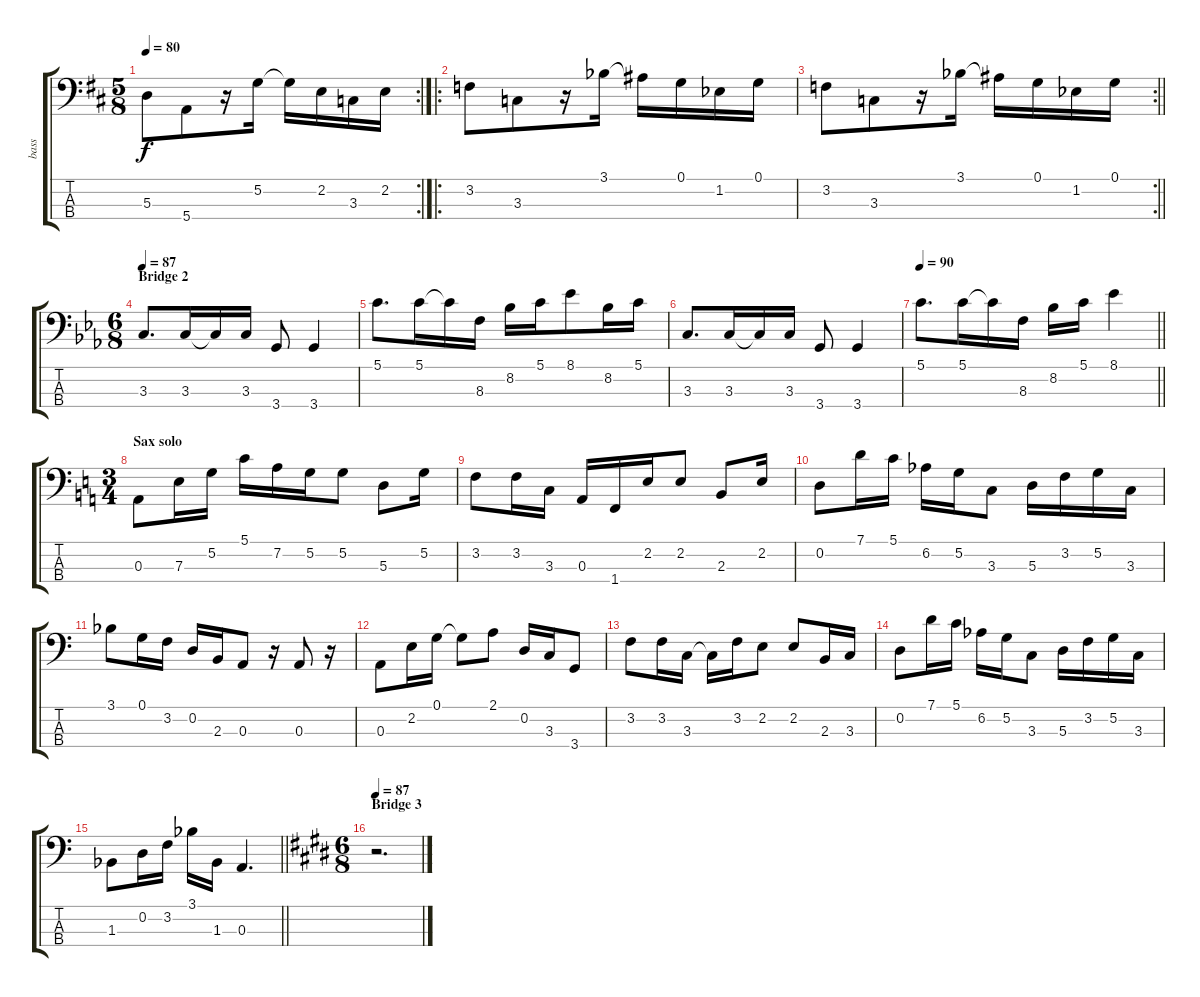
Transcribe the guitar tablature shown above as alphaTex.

\track ("bass" "bass") {instrument electricbasspick}
\staff {score tabs}
\tuning (G2 D2 A1 E1) {hide}
\rc 2
\ts (5 8)
\tempo 80
\clef f4
\ks d
5.3.8{dy f} 5.4.8 r.16 5.2.16 5.2{t}.16 2.2.16 3.3.16 2.2.16 |
\ro
3.2.8 3.3.8 r.16 3.1{acc b}.16 3.1{t}.16 0.1.16 1.2{acc b}.16 0.1.16 |
\rc 2
\barLineRight lightlight
3.2.8 3.3.8 r.16 3.1{acc b}.16 3.1{t}.16 0.1.16 1.2{acc b}.16 0.1.16 |
\ts (6 8)
\section ("" "Bridge 2")
\tempo 87
\ks eb
3.3.8{d} 3.3.16 3.3{t}.16 3.3.16 3.4.8 3.4.4 |
5.1.8{d} 5.1.16 5.1{t}.16 8.3.16 8.2.16 5.1.16 8.1.8 8.2.16 5.1.16 |
3.3.8{d} 3.3.16 3.3{t}.16 3.3.16 3.4.8 3.4.4 |
\tempo 90
\barLineRight lightlight
5.1.8{d} 5.1.16 5.1{t}.16 8.3.16 8.2.16 5.1.16 8.1.4 |
\ts (3 4)
\section ("" "Sax solo")
\ks c
0.3.8 7.3.16 5.2.16 5.1.16 7.2.16 5.2.16 5.2.8 5.3.8 5.2.16 |
3.2.8 3.2.16 3.3.16 0.3.16 1.4.16 2.2.16 2.2.8 2.3.8 2.2.16 |
0.2.8 7.1.16 5.1.16 6.2{acc b}.16 5.2.16 3.3.8 5.3.16 3.2.16 5.2.16 3.3.16 |
3.1{acc b}.8 0.1.16 3.2.16 0.2.16 2.3.16 0.3.8 r.16 0.3.8 r.16 |
0.3.8 2.2.16 0.1.16 0.1{t}.8 2.1.8 0.2.16 3.3.16 3.4.8 |
3.2.8 3.2.16 3.3.16 3.3{t}.16 3.2.16 2.2.8 2.2.8 2.3.16 3.3.16 |
0.2.8 7.1.16 5.1.16 6.2{acc b}.16 5.2.16 3.3.8 5.3.16 3.2.16 5.2.16 3.3.16 |
\barLineRight lightlight
1.3{acc b}.8 0.2.16 3.2.16 3.1{acc b}.16 1.3{acc b}.16 0.3.4{d} |
\ts (6 8)
\section ("" "Bridge 3")
\tempo 87
\ks e
r.2{d}
